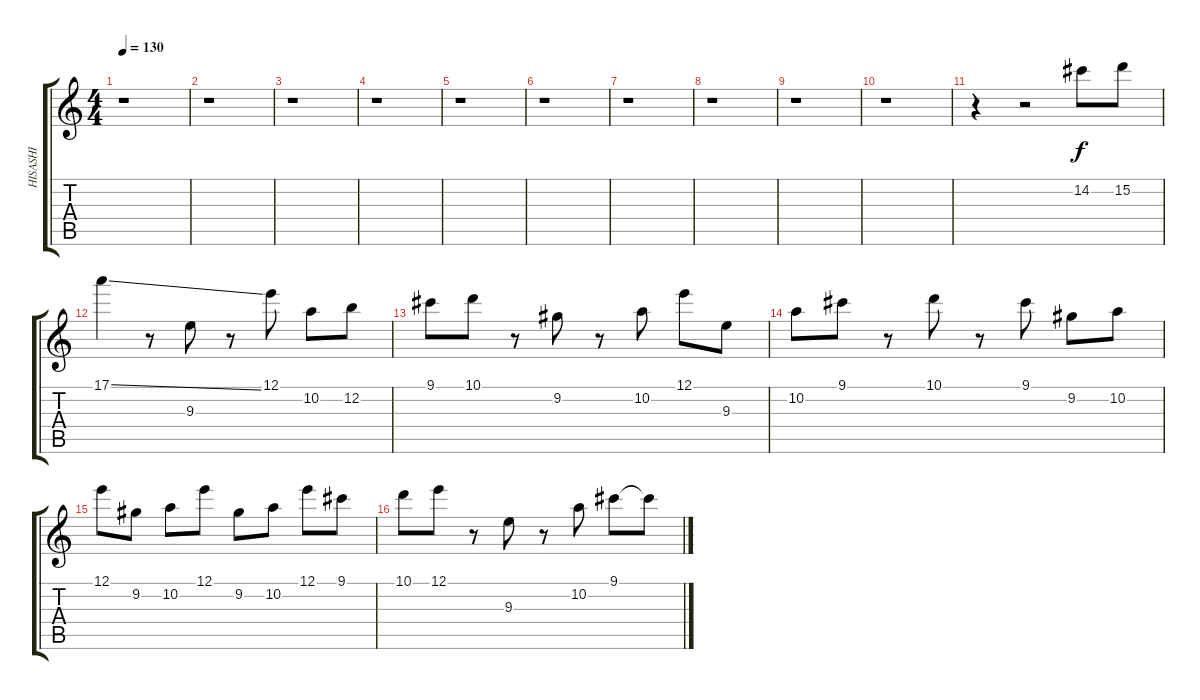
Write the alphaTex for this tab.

\track ("HISASHI" "HISASHI") {instrument overdrivenguitar}
\staff {score tabs}
\tuning (E4 B3 G3 D3 A2 E2) {hide}
\ts (4 4)
\tempo 130
\clef g2
\ks c
r.1{dy f instrument overdrivenguitar} |
r.1 |
r.1 |
r.1 |
r.1 |
r.1 |
r.1 |
r.1 |
r.1 |
r.1 |
r.4 r.2 14.2.8 15.2.8 |
17.1{ss}.4 r.8 9.3.8 r.8 12.1.8 10.2.8 12.2.8 |
9.1.8 10.1.8 r.8 9.2.8 r.8 10.2.8 12.1.8 9.3.8 |
10.2.8 9.1.8 r.8 10.1.8 r.8 9.1.8 9.2.8 10.2.8 |
12.1.8 9.2.8 10.2.8 12.1.8 9.2.8 10.2.8 12.1.8 9.1.8 |
10.1.8 12.1.8 r.8 9.3.8 r.8 10.2.8 9.1.8 9.1{t}.8
